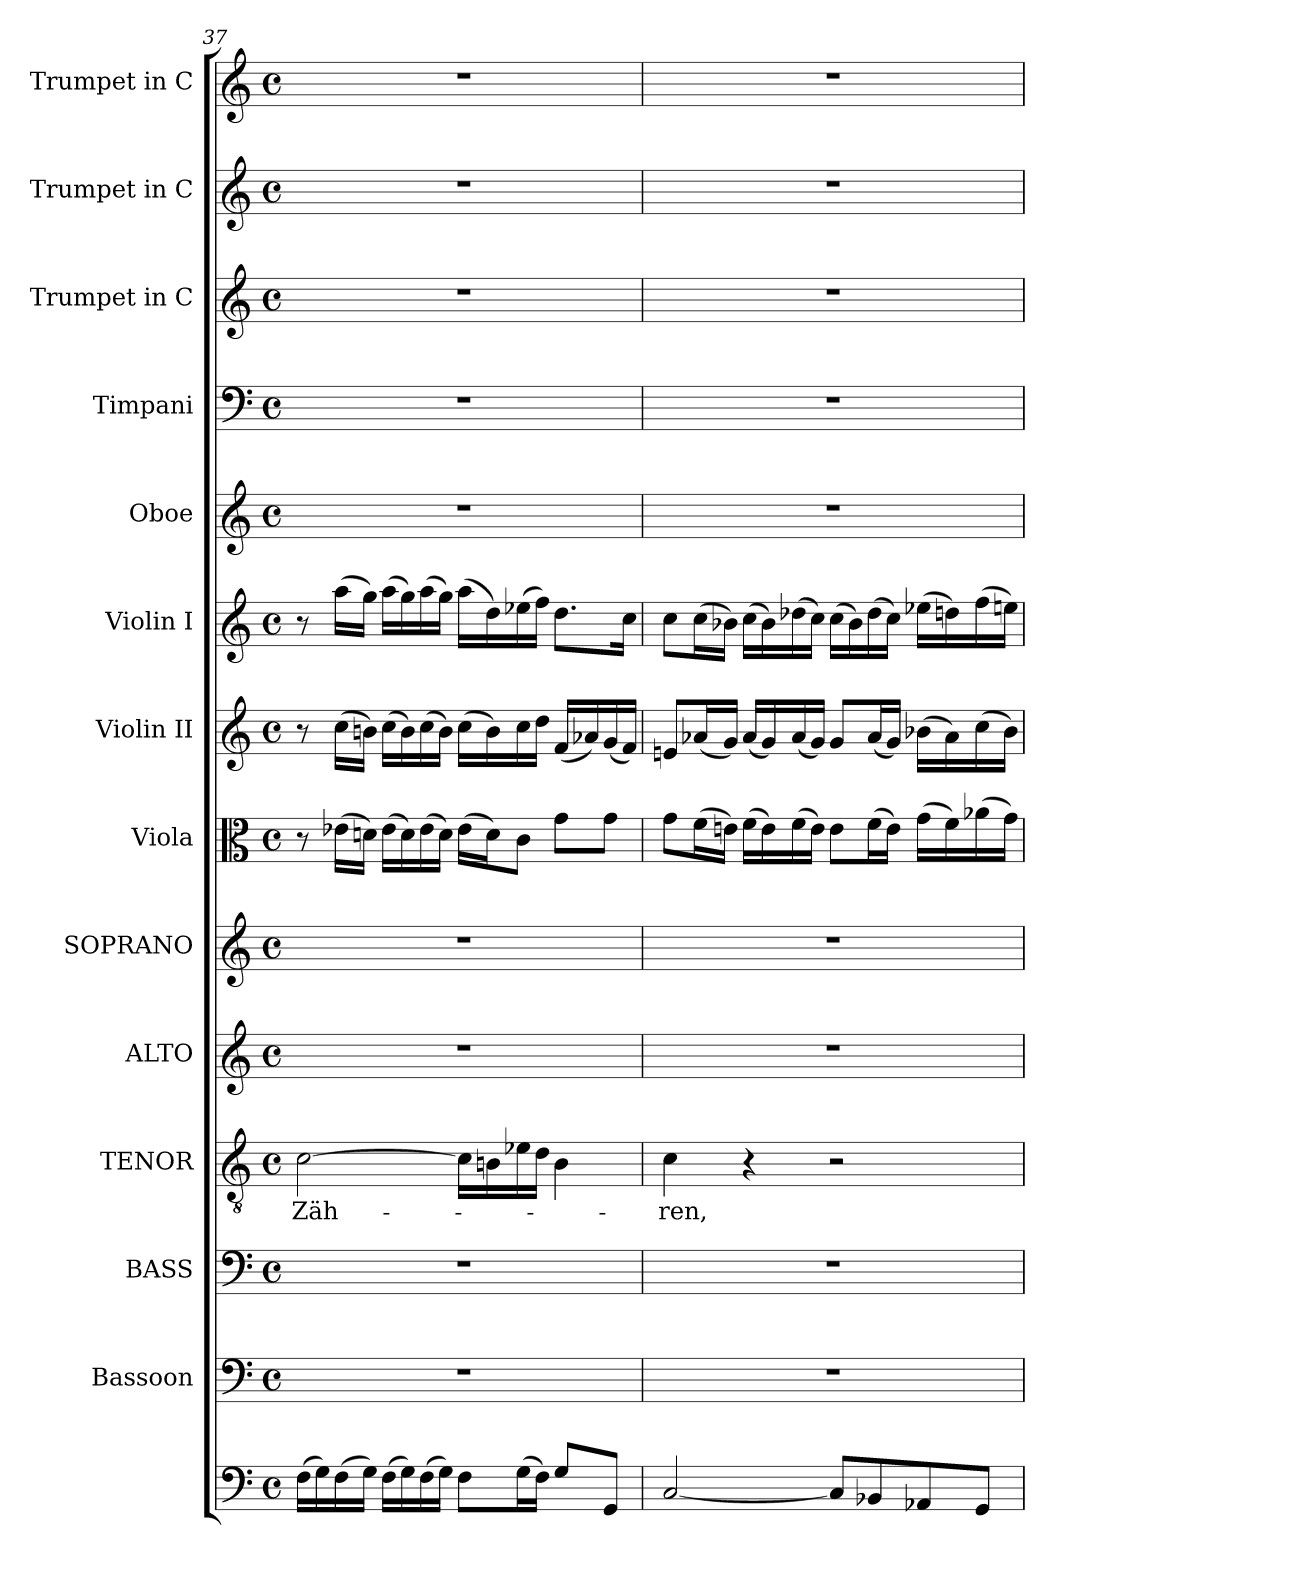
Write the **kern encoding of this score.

**kern	**kern	**kern	**kern	**text	**kern	**kern	**kern	**kern	**kern	**kern	**kern	**kern	**kern	**kern
*part14	*part13	*part12	*part11	*part11	*part10	*part9	*part8	*part7	*part6	*part5	*part4	*part3	*part2	*part1
*staff14	*staff13	*staff12	*staff11	*staff11	*staff10	*staff9	*staff8	*staff7	*staff6	*staff5	*staff4	*staff3	*staff2	*staff1
*	*I"Bassoon	*I"BASS	*I"TENOR	*	*I"ALTO	*I"SOPRANO	*I"Viola	*I"Violin II	*I"Violin I	*I"Oboe	*I"Timpani	*I"Trumpet in C	*I"Trumpet in C	*I"Trumpet in C
*	*	*	*	*	*I'Alto	*I'Soprano	*I'Viola	*I'Violin II	*I'Violin I	*I'Oboe	*I'Timp.	*	*	*
*clefF4	*clefF4	*clefF4	*clefGv2	*	*clefG2	*clefG2	*clefC3	*clefG2	*clefG2	*clefG2	*clefF4	*clefG2	*clefG2	*clefG2
*	*	*	*ITrd7c12	*	*	*	*	*	*	*	*	*	*	*
*k[]	*k[]	*k[]	*k[]	*	*k[]	*k[]	*k[]	*k[]	*k[]	*k[]	*k[]	*k[]	*k[]	*k[]
*C:	*C:	*C:	*C:	*	*C:	*C:	*C:	*C:	*C:	*C:	*C:	*C:	*C:	*C:
*M4/4	*M4/4	*M4/4	*M4/4	*	*M4/4	*M4/4	*M4/4	*M4/4	*M4/4	*M4/4	*M4/4	*M4/4	*M4/4	*M4/4
*met(c)	*met(c)	*met(c)	*met(c)	*	*met(c)	*met(c)	*met(c)	*met(c)	*met(c)	*met(c)	*met(c)	*met(c)	*met(c)	*met(c)
=37	=37	=37	=37	=37	=37	=37	=37	=37	=37	=37	=37	=37	=37	=37
!	!	!	!	!LO:LY:b:color=#000000	!	!	!	!	!	!	!	!	!	!
(16Fi\LL	1r	1r	[2Ci\	Zäh-	1r	1r	8r	8r	8r	1r	1r	1r	1r	1r
16Gi\)	.	.	.	.	.	.	.	.	.	.	.	.	.	.
(16Fi\	.	.	.	.	.	.	(16e-i\LL	(16cci\LL	(16aai\LL	.	.	.	.	.
16Gi\JJ)	.	.	.	.	.	.	16dni\JJ)	16bni\JJ)	16ggi\JJ)	.	.	.	.	.
(16Fi\LL	.	.	.	.	.	.	(16e-i\LL	(16cci\LL	(16aai\LL	.	.	.	.	.
16Gi\)	.	.	.	.	.	.	16di\)	16bi\)	16ggi\)	.	.	.	.	.
(16Fi\	.	.	.	.	.	.	(16e-i\	(16cci\	(16aai\	.	.	.	.	.
16Gi\JJ)	.	.	.	.	.	.	16di\JJ)	16bi\JJ)	16ggi\JJ)	.	.	.	.	.
8Fi\L	.	.	16Ci\LL]	.	.	.	(16e-i\LL	(16cci\LL	(16aai\LL	.	.	.	.	.
.	.	.	16BBni\	.	.	.	16di\J)	16bi\)	16ddi\)	.	.	.	.	.
(16Gi\L	.	.	16E-i\	.	.	.	8ci\J	16cci\	(16ee-i\	.	.	.	.	.
16Fi\JJ)	.	.	16Di\JJ	.	.	.	.	16ddi\JJ	16ffi\JJ)	.	.	.	.	.
8Gi/L	.	.	4BBi\	.	.	.	8gi\L	(16fi/LL	8.ddi\L	.	.	.	.	.
.	.	.	.	.	.	.	.	16a-Xi/)	.	.	.	.	.	.
8GGi/J	.	.	.	.	.	.	8gi\J	(16gi/	.	.	.	.	.	.
.	.	.	.	.	.	.	.	16fi/JJ)	16cci\Jk	.	.	.	.	.
=38	=38	=38	=38	=38	=38	=38	=38	=38	=38	=38	=38	=38	=38	=38
!	!	!	!	!LO:LY:b:color=#000000	!	!	!	!	!	!	!	!	!	!
[2Ci/	1r	1r	4Ci\	-ren,	1r	1r	8gi\L	8eni/L	8cci\L	1r	1r	1r	1r	1r
.	.	.	.	.	.	.	(16fi\L	(16a-Xi/L	(16cci\L	.	.	.	.	.
.	.	.	.	.	.	.	16eni\JJ)	16gi/JJ)	16b-i\JJ)	.	.	.	.	.
.	.	.	4r	.	.	.	(16fi\LL	(16a-i/LL	(16cci\LL	.	.	.	.	.
.	.	.	.	.	.	.	16ei\)	16gi/)	16b-i\)	.	.	.	.	.
.	.	.	.	.	.	.	(16fi\	(16a-i/	(16dd-Xi\	.	.	.	.	.
.	.	.	.	.	.	.	16ei\JJ)	16gi/JJ)	16cci\JJ)	.	.	.	.	.
8Ci/L]	.	.	2r	.	.	.	8ei\L	8gi/L	(16cci\LL	.	.	.	.	.
.	.	.	.	.	.	.	.	.	16b-i\)	.	.	.	.	.
8BB-i/	.	.	.	.	.	.	(16fi\L	(16a-i/L	(16dd-i\	.	.	.	.	.
.	.	.	.	.	.	.	16ei\JJ)	16gi/JJ)	16cci\JJ)	.	.	.	.	.
8AA-Xi/	.	.	.	.	.	.	(16gi\LL	(16b-i\LL	(16ee-i\LL	.	.	.	.	.
.	.	.	.	.	.	.	16fi\)	16a-i\)	16ddni\)	.	.	.	.	.
8GGi/J	.	.	.	.	.	.	(16a-Xi\	(16cci\	(16ffi\	.	.	.	.	.
.	.	.	.	.	.	.	16gi\JJ)	16b-i\JJ)	16eeni\JJ)	.	.	.	.	.
=	=	=	=	=	=	=	=	=	=	=	=	=	=	=
*-	*-	*-	*-	*-	*-	*-	*-	*-	*-	*-	*-	*-	*-	*-
